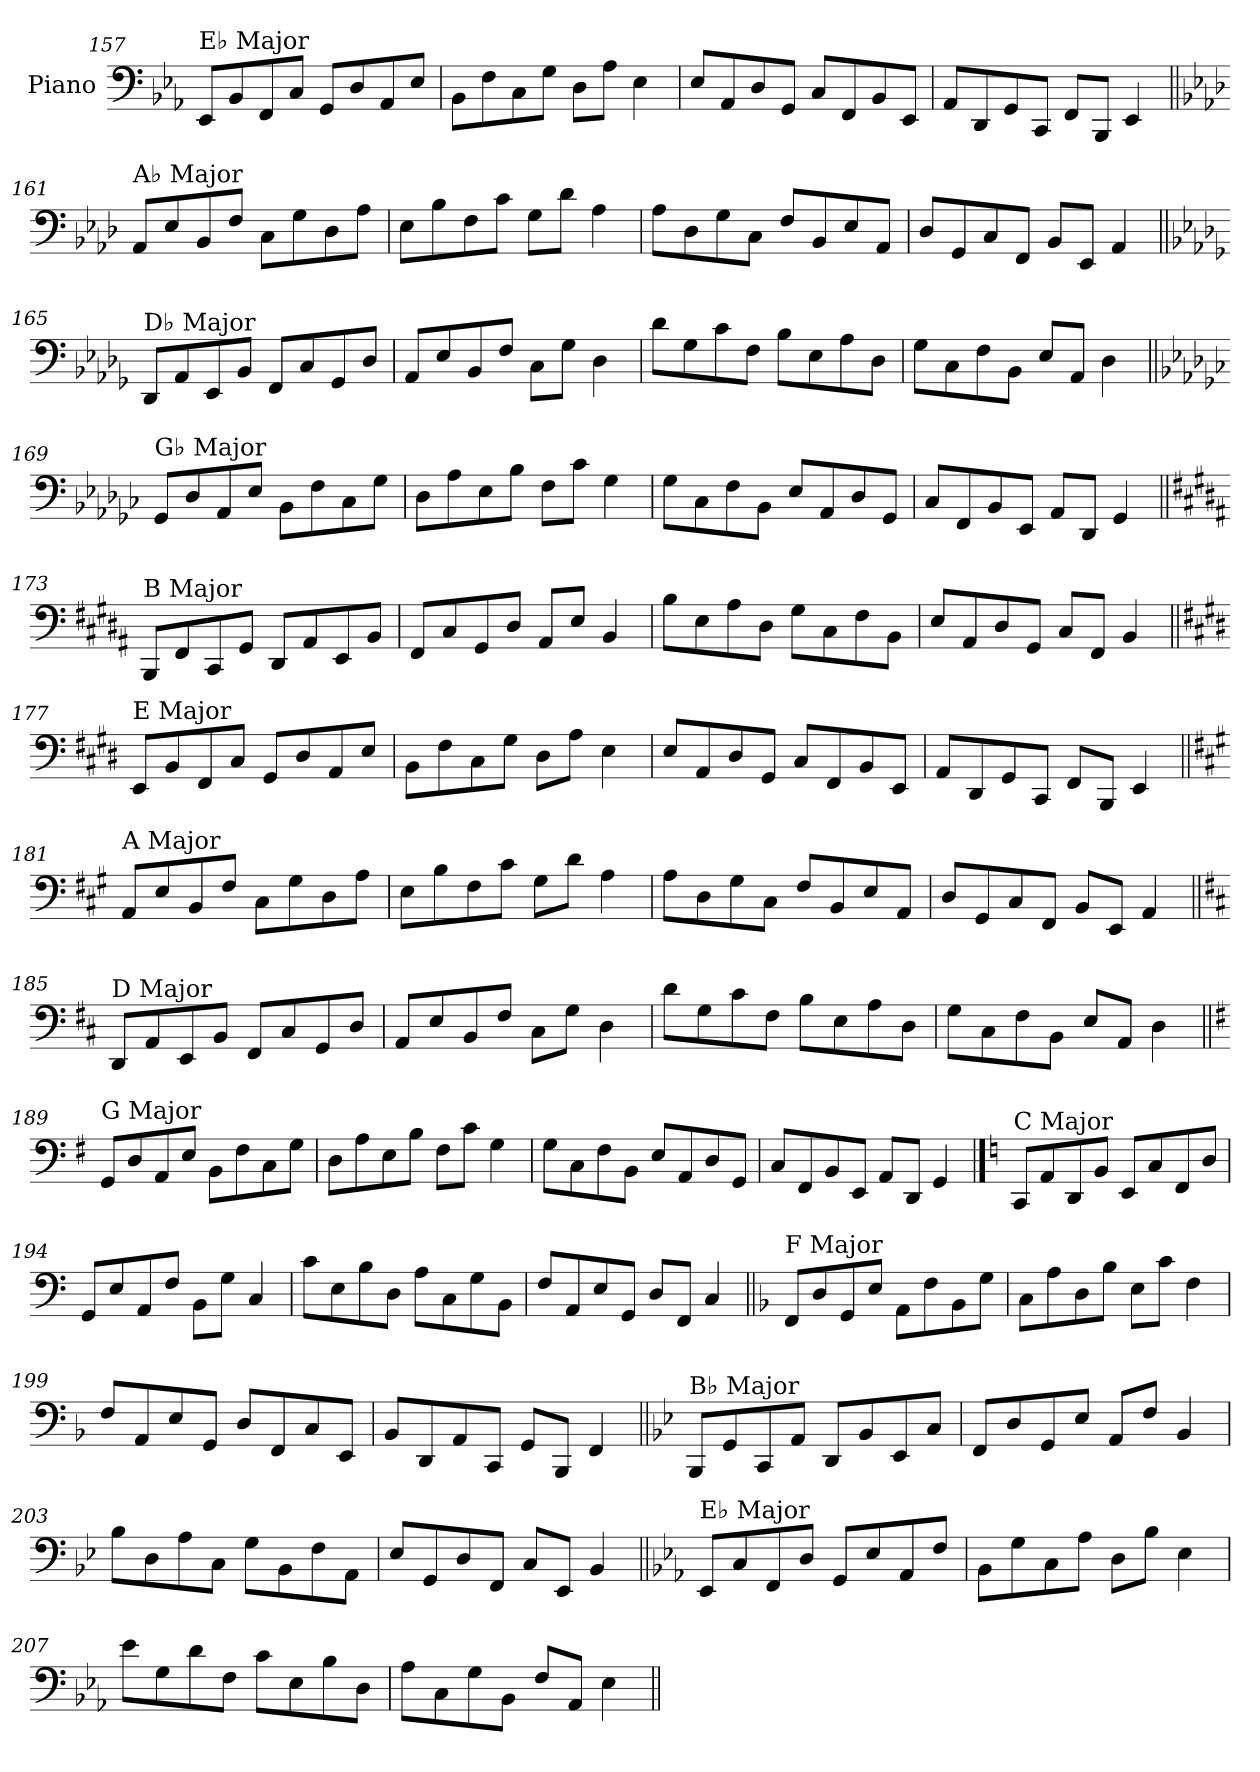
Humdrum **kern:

**kern
*part1
*staff1
*I"Piano
*I'Pno.
!!LO:LB:g=z
*clefF4
*k[b-e-a-]
=157
!LO:TX:a:t=E♭ Major
8EE-/L
8BB-/
8FF/
8C/J
8GG/L
8D/
8AA-/
8E-/J
=158
8BB-\L
8F\
8C\
8G\J
8D\L
8A-\J
4E-\
=159
8E-/L
8AA-/
8D/
8GG/J
8C/L
8FF/
8BB-/
8EE-/J
=160
8AA-/L
8DD/
8GG/
8CC/J
8FF/L
8BBB-/J
4EE-/
!!LO:LB:g=z
=161||
*k[b-e-a-d-]
!LO:TX:a:t=A♭ Major
8AA-/L
8E-/
8BB-/
8F/J
8C\L
8G\
8D-\
8A-\J
=162
8E-\L
8B-\
8F\
8c\J
8G\L
8d-\J
4A-\
=163
8A-\L
8D-\
8G\
8C\J
8F/L
8BB-/
8E-/
8AA-/J
=164
8D-/L
8GG/
8C/
8FF/J
8BB-/L
8EE-/J
4AA-/
!!LO:LB:g=z
=165||
*k[b-e-a-d-g-]
!LO:TX:a:t=D♭ Major
8DD-/L
8AA-/
8EE-/
8BB-/J
8FF/L
8C/
8GG-/
8D-/J
=166
8AA-/L
8E-/
8BB-/
8F/J
8C\L
8G-\J
4D-\
=167
8d-\L
8G-\
8c\
8F\J
8B-\L
8E-\
8A-\
8D-\J
=168
8G-\L
8C\
8F\
8BB-\J
8E-/L
8AA-/J
4D-\
!!LO:LB:g=z
=169||
*k[b-e-a-d-g-c-]
!LO:TX:a:t=G♭ Major
8GG-/L
8D-/
8AA-/
8E-/J
8BB-\L
8F\
8C-\
8G-\J
=170
8D-\L
8A-\
8E-\
8B-\J
8F\L
8c-\J
4G-\
=171
8G-\L
8C-\
8F\
8BB-\J
8E-/L
8AA-/
8D-/
8GG-/J
=172
8C-/L
8FF/
8BB-/
8EE-/J
8AA-/L
8DD-/J
4GG-/
!!LO:LB:g=z
=173||
*k[f#c#g#d#a#]
!LO:TX:a:t=B Major
8BBB/L
8FF#/
8CC#/
8GG#/J
8DD#/L
8AA#/
8EE/
8BB/J
=174
8FF#/L
8C#/
8GG#/
8D#/J
8AA#/L
8E/J
4BB/
=175
8B\L
8E\
8A#\
8D#\J
8G#\L
8C#\
8F#\
8BB\J
=176
8E/L
8AA#/
8D#/
8GG#/J
8C#/L
8FF#/J
4BB/
!!LO:LB:g=z
=177||
*k[f#c#g#d#]
!LO:TX:a:t=E Major
8EE/L
8BB/
8FF#/
8C#/J
8GG#/L
8D#/
8AA/
8E/J
=178
8BB\L
8F#\
8C#\
8G#\J
8D#\L
8A\J
4E\
=179
8E/L
8AA/
8D#/
8GG#/J
8C#/L
8FF#/
8BB/
8EE/J
=180
8AA/L
8DD#/
8GG#/
8CC#/J
8FF#/L
8BBB/J
4EE/
!!LO:LB:g=z
=181||
*k[f#c#g#]
!LO:TX:a:t=A Major
8AA/L
8E/
8BB/
8F#/J
8C#\L
8G#\
8D\
8A\J
=182
8E\L
8B\
8F#\
8c#\J
8G#\L
8d\J
4A\
=183
8A\L
8D\
8G#\
8C#\J
8F#/L
8BB/
8E/
8AA/J
=184
8D/L
8GG#/
8C#/
8FF#/J
8BB/L
8EE/J
4AA/
!!LO:LB:g=z
=185||
*k[f#c#]
!LO:TX:a:t=D Major
8DD/L
8AA/
8EE/
8BB/J
8FF#/L
8C#/
8GG/
8D/J
=186
8AA/L
8E/
8BB/
8F#/J
8C#\L
8G\J
4D\
=187
8d\L
8G\
8c#\
8F#\J
8B\L
8E\
8A\
8D\J
=188
8G\L
8C#\
8F#\
8BB\J
8E/L
8AA/J
4D\
!!LO:LB:g=z
=189||
*k[f#]
!LO:TX:a:t=G Major
8GG/L
8D/
8AA/
8E/J
8BB\L
8F#\
8C\
8G\J
=190
8D\L
8A\
8E\
8B\J
8F#\L
8c\J
4G\
=191
8G\L
8C\
8F#\
8BB\J
8E/L
8AA/
8D/
8GG/J
=192
8C/L
8FF#/
8BB/
8EE/J
8AA/L
8DD/J
4GG/
!!LO:PB:g=z
==193
*k[]
!LO:TX:a:t=C Major
8CC/L
8AA/
8DD/
8BB/J
8EE/L
8C/
8FF/
8D/J
=194
8GG/L
8E/
8AA/
8F/J
8BB\L
8G\J
4C/
=195
8c\L
8E\
8B\
8D\J
8A\L
8C\
8G\
8BB\J
=196
8F/L
8AA/
8E/
8GG/J
8D/L
8FF/J
4C/
!!LO:LB:g=z
=197||
*k[b-]
!LO:TX:a:t=F Major
8FF/L
8D/
8GG/
8E/J
8AA\L
8F\
8BB-\
8G\J
=198
8C\L
8A\
8D\
8B-\J
8E\L
8c\J
4F\
=199
8F/L
8AA/
8E/
8GG/J
8D/L
8FF/
8C/
8EE/J
=200
8BB-/L
8DD/
8AA/
8CC/J
8GG/L
8BBB-/J
4FF/
!!LO:LB:g=z
=201||
*k[b-e-]
!LO:TX:a:t=B♭ Major
8BBB-/L
8GG/
8CC/
8AA/J
8DD/L
8BB-/
8EE-/
8C/J
=202
8FF/L
8D/
8GG/
8E-/J
8AA/L
8F/J
4BB-/
=203
8B-\L
8D\
8A\
8C\J
8G\L
8BB-\
8F\
8AA\J
=204
8E-/L
8GG/
8D/
8FF/J
8C/L
8EE-/J
4BB-/
!!LO:LB:g=z
=205||
*k[b-e-a-]
!LO:TX:a:t=E♭ Major
8EE-/L
8C/
8FF/
8D/J
8GG/L
8E-/
8AA-/
8F/J
=206
8BB-\L
8G\
8C\
8A-\J
8D\L
8B-\J
4E-\
=207
8e-\L
8G\
8d\
8F\J
8c\L
8E-\
8B-\
8D\J
=208
8A-\L
8C\
8G\
8BB-\J
8F/L
8AA-/J
4E-\
=||
*-
